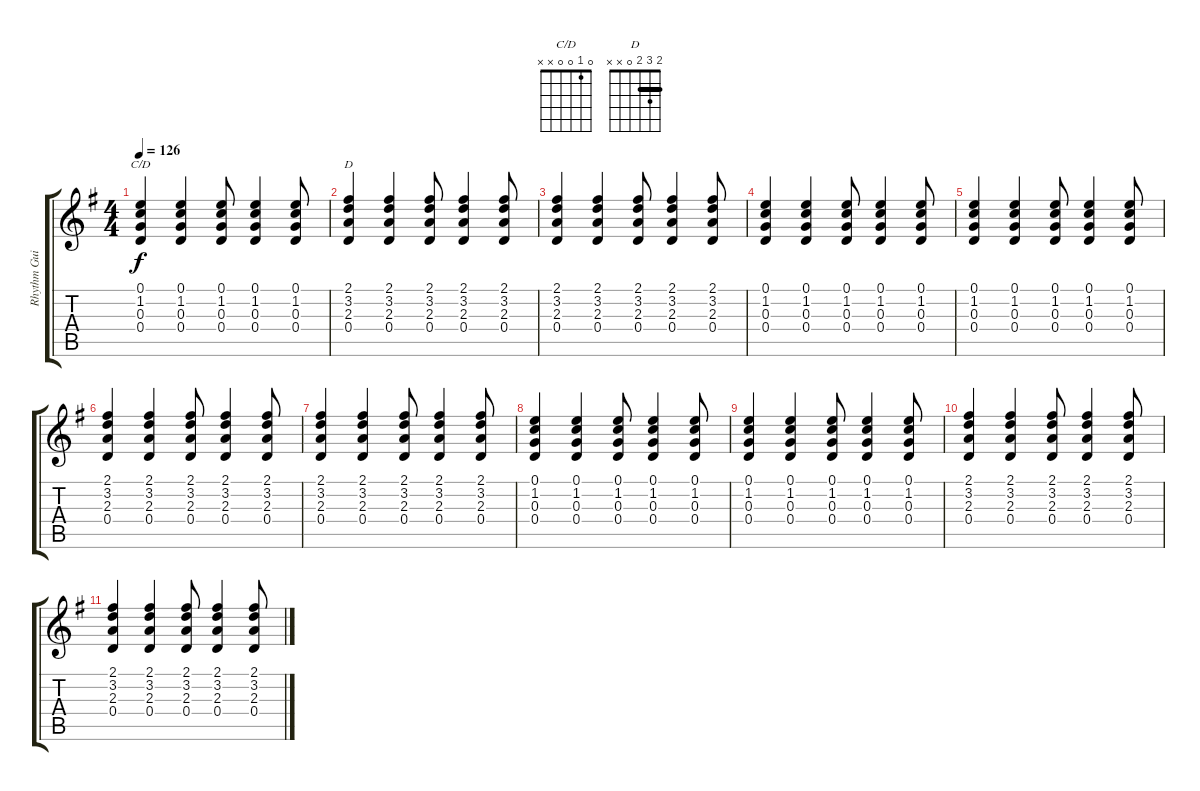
\track ("Rhythm Guitar" "Rhythm Gui") {instrument acousticguitarsteel}
\staff {score tabs}
\tuning (E4 B3 G3 D3 A2 E2) {hide}
\chord ("C/D" 0 1 0 0 x x)
\chord ("D" 2 3 2 0 x x) {barre 2}
\ts (4 4)
\tempo 126
\clef g2
\ks g
(0.1 1.2 0.3 0.4).4{ch "C/D" dy f} (0.1 1.2 0.3 0.4).4 (0.1 1.2 0.3 0.4).8 (0.1 1.2 0.3 0.4).4 (0.1 1.2 0.3 0.4).8 |
(2.1 3.2 2.3 0.4).4{ch "D"} (2.1 3.2 2.3 0.4).4 (2.1 3.2 2.3 0.4).8 (2.1 3.2 2.3 0.4).4 (2.1 3.2 2.3 0.4).8 |
(2.1 3.2 2.3 0.4).4 (2.1 3.2 2.3 0.4).4 (2.1 3.2 2.3 0.4).8 (2.1 3.2 2.3 0.4).4 (2.1 3.2 2.3 0.4).8 |
(0.1 1.2 0.3 0.4).4 (0.1 1.2 0.3 0.4).4 (0.1 1.2 0.3 0.4).8 (0.1 1.2 0.3 0.4).4 (0.1 1.2 0.3 0.4).8 |
(0.1 1.2 0.3 0.4).4 (0.1 1.2 0.3 0.4).4 (0.1 1.2 0.3 0.4).8 (0.1 1.2 0.3 0.4).4 (0.1 1.2 0.3 0.4).8 |
(2.1 3.2 2.3 0.4).4 (2.1 3.2 2.3 0.4).4 (2.1 3.2 2.3 0.4).8 (2.1 3.2 2.3 0.4).4 (2.1 3.2 2.3 0.4).8 |
(2.1 3.2 2.3 0.4).4 (2.1 3.2 2.3 0.4).4 (2.1 3.2 2.3 0.4).8 (2.1 3.2 2.3 0.4).4 (2.1 3.2 2.3 0.4).8 |
(0.1 1.2 0.3 0.4).4 (0.1 1.2 0.3 0.4).4 (0.1 1.2 0.3 0.4).8 (0.1 1.2 0.3 0.4).4 (0.1 1.2 0.3 0.4).8 |
(0.1 1.2 0.3 0.4).4 (0.1 1.2 0.3 0.4).4 (0.1 1.2 0.3 0.4).8 (0.1 1.2 0.3 0.4).4 (0.1 1.2 0.3 0.4).8 |
(2.1 3.2 2.3 0.4).4 (2.1 3.2 2.3 0.4).4 (2.1 3.2 2.3 0.4).8 (2.1 3.2 2.3 0.4).4 (2.1 3.2 2.3 0.4).8 |
(2.1 3.2 2.3 0.4).4 (2.1 3.2 2.3 0.4).4 (2.1 3.2 2.3 0.4).8 (2.1 3.2 2.3 0.4).4 (2.1 3.2 2.3 0.4).8
